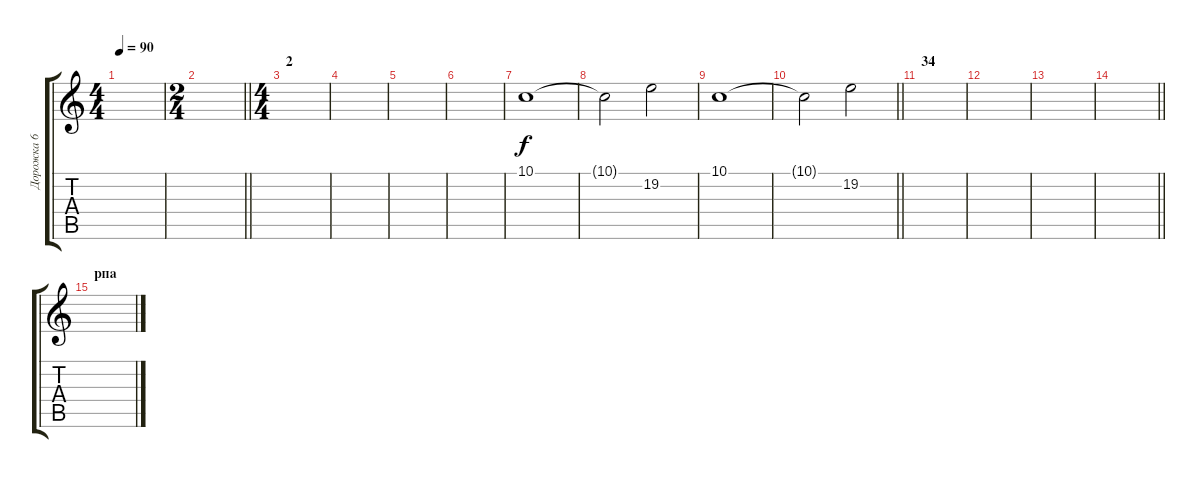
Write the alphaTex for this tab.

\track ("Дорожка 6" "Дорожка 6") {instrument lead6voice}
\staff {score tabs}
\tuning (D4 A3 F3 C3 G2 C2) {hide}
\ts (4 4)
\tempo 90
\clef g2
\ks c
|
\ts (2 4)
\barLineRight lightlight
|
\ts (4 4)
\section ("" "2")
|
|
|
|
10.1.1 |
10.1{t}.2 19.2.2 |
10.1.1 |
\barLineRight lightlight
10.1{t}.2 19.2.2 |
\section ("" "34")
|
|
|
\barLineRight lightlight
|
\section ("" "рпа")
